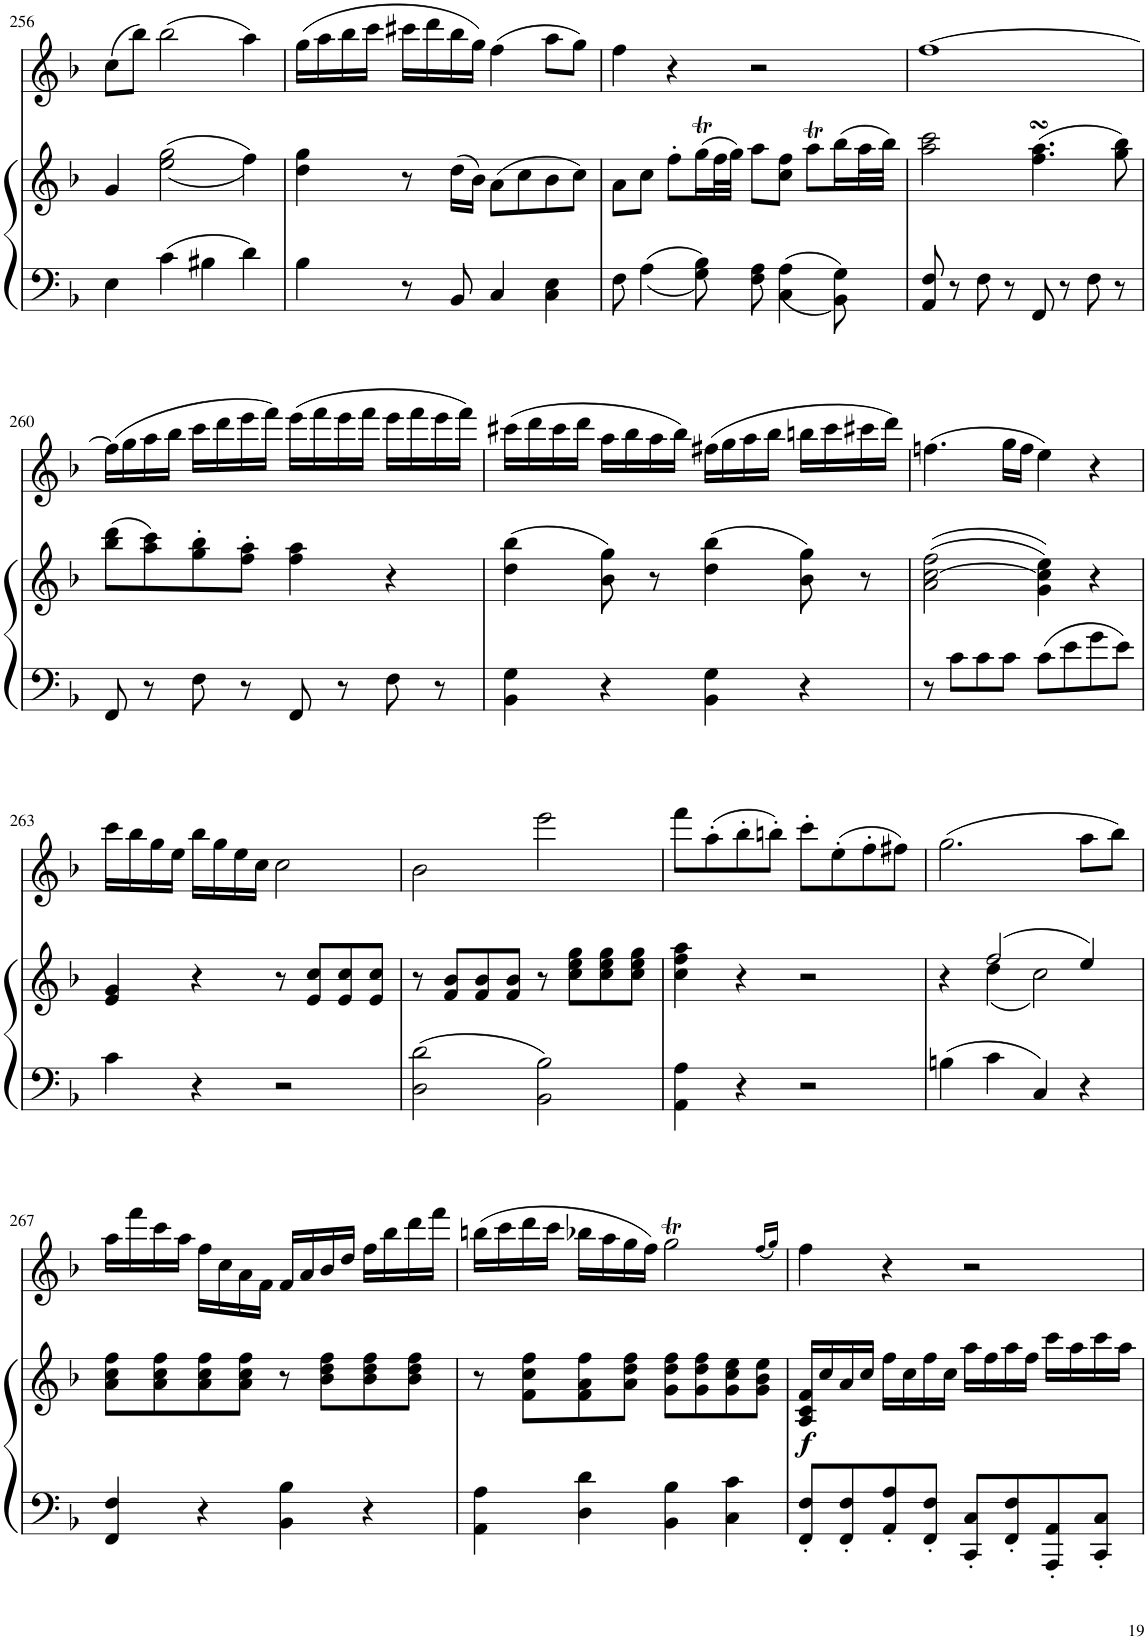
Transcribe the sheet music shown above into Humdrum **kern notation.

**kern	**kern	**dynam	**kern
*part2	*part2	*part2	*part1
*staff3	*staff2	*staff2/3	*staff1
*I"Piano	*	*	*I"Alto Recorder
*I'Pno	*	*	*I'Rec
!!LO:PB:g=z
*clefF4	*clefG2	*	*clefG2
*k[b-]	*k[b-]	*	*k[b-]
*M4/4	*M4/4	*	*M4/4
*met(c)	*met(c)	*	*met(c)
=256	=256	=256	=256
4E\	4g/	.	(8cc\L
.	.	.	8bb-\J)
4c\	(<(2ee\ 2gg\	.	(2bb-\
4B#X\	.	.	.
4d\	4ff\))	.	4aa\)
=257	=257	=257	=257
4B-\	4dd\ 4gg\	.	(16gg\LL
.	.	.	16aa\
.	.	.	16bb-\
.	.	.	16ccc\JJ
8r	8r	.	16ccc#X\LL
.	.	.	16ddd\
8BB-/	(16dd\LL	.	16bb-\
.	16b-\JJ)	.	16gg\JJ)
4C/	(8a\L	.	(4ff\
.	8cc\	.	.
4C\ 4E\	8b-\	.	8aa\L
.	8cc\J)	.	8gg\J)
=258	=258	=258	=258
8F\	8a\L	.	4ff\
4A\	8cc\J	.	.
.	8ff'\L	.	4r
8G\ 8B-\	(16ggT\L	.	.
.	32ff\L	.	.
.	32gg\JJJ)	.	.
8F\ 8A\	8aa\L	.	2r
4C\ 4A\	8cc\ 8ff\J	.	.
.	8aat\L	.	.
8BB-\ 8G\	(16bb-\L	.	.
.	32aa\L	.	.
.	32bb-\JJJ)	.	.
=259	=259	=259	=259
8AA/ 8F/	2aa\ 2ccc\	.	[1ff
8r	.	.	.
8F\	.	.	.
8r	.	.	.
8FF/	(4.ff\sSSS 4.aa\sSSS	.	.
8r	.	.	.
8F\	.	.	.
8r	8gg\ 8bb-\)	.	.
!!LO:LB:g=z
=260	=260	=260	=260
8FF/	(8bb-\ 8ddd\L	.	(16ff\LL]
.	.	.	16gg\
8r	8aa\ 8ccc\)	.	16aa\
.	.	.	16bb-\JJ
8F\	8gg\' 8bb-\'	.	16ccc\LL
.	.	.	16ddd\
8r	8ff\' 8aa\'J	.	16eee\
.	.	.	16fff\JJ)
8FF/	4ff\ 4aa\	.	(16eee\LL
.	.	.	16fff\
8r	.	.	16eee\
.	.	.	16fff\JJ
8F\	4r	.	16eee\LL
.	.	.	16fff\
8r	.	.	16eee\
.	.	.	16fff\JJ)
=261	=261	=261	=261
4BB-\ 4G\	(4dd\ 4bb-\	.	(16ccc#X\LL
.	.	.	16ddd\
.	.	.	16ccc#\
.	.	.	16ddd\JJ
4r	8b-\ 8gg\)	.	16aa\LL
.	.	.	16bb-\
.	8r	.	16aa\
.	.	.	16bb-\JJ)
4BB-\ 4G\	(4dd\ 4bb-\	.	(16ff#X\LL
.	.	.	16gg\
.	.	.	16aa\
.	.	.	16bb-\JJ
4r	8b-\ 8gg\)	.	16bbn\LL
.	.	.	16ccc#\
.	8r	.	16ccc#X\
.	.	.	16ddd\JJ)
=262	=262	=262	=262
8r	((>2a\ [2cc\ 2ff\	.	(4.ffn\
8c\L	.	.	.
8c\	.	.	.
8c\J	.	.	16gg\LL
.	.	.	16ff\JJ
8c\L	4g\ 4cc\] 4ee\))	.	4ee\)
8e\	.	.	.
8g\	4r	.	4r
8e\J	.	.	.
!!LO:LB:g=z
=263	=263	=263	=263
4c\	4e/ 4g/	.	16ccc\LL
.	.	.	16bb-\
.	.	.	16gg\
.	.	.	16ee\JJ
4r	4r	.	16bb-\LL
.	.	.	16gg\
.	.	.	16ee\
.	.	.	16cc\JJ
2r	8r	.	2cc\
.	8e/ 8cc/L	.	.
.	8e/ 8cc/	.	.
.	8e/ 8cc/J	.	.
=264	=264	=264	=264
2D\ 2d\	8r	.	2b-\
.	8f/ 8b-/L	.	.
.	8f/ 8b-/	.	.
.	8f/ 8b-/J	.	.
2BB-\ 2B-\	8r	.	2eee\
.	8cc\ 8ee\ 8gg\L	.	.
.	8cc\ 8ee\ 8gg\	.	.
.	8cc\ 8ee\ 8gg\J	.	.
=265	=265	=265	=265
4AA\ 4A\	4cc\ 4ff\ 4aa\	.	8fff\L
.	.	.	(8aa'\
4r	4r	.	8bb-'\
.	.	.	8bbn'\J)
2r	2r	.	8ccc'\L
.	.	.	(8ee'\
.	.	.	8ff'\
.	.	.	8ff#X\J)
=266	=266	=266	=266
*	*^	*	*
4Bn\	4r	4ryy	.	(2.gg\
4c\	(2ff/	(4dd\	.	.
4C/	.	2cc\)	.	.
4r	4ee/)	.	.	8aa\L
.	.	.	.	8bb-\J)
*	*v	*v	*	*
!!LO:LB:g=z
=267	=267	=267	=267
4FF/ 4F/	8a\ 8cc\ 8ff\L	.	16aa\LL
.	.	.	16fff\
.	8a\ 8cc\ 8ff\	.	16ccc\
.	.	.	16aa\JJ
4r	8a\ 8cc\ 8ff\	.	16ff\LL
.	.	.	16cc\
.	8a\ 8cc\ 8ff\J	.	16a\
.	.	.	16f\JJ
4BB-\ 4B-\	8r	.	16f/LL
.	.	.	16a/
.	8b-\ 8dd\ 8ff\L	.	16b-/
.	.	.	16dd/JJ
4r	8b-\ 8dd\ 8ff\	.	16ff\LL
.	.	.	16bb-\
.	8b-\ 8dd\ 8ff\J	.	16ddd\
.	.	.	16fff\JJ
=268	=268	=268	=268
4AA\ 4A\	8r	.	(16bbn\LL
.	.	.	16ccc\
.	8f\ 8cc\ 8ff\L	.	16ddd\
.	.	.	16ccc\JJ
4D\ 4d\	8f\ 8a\ 8ff\	.	16bb-X\LL
.	.	.	16aa\
.	8a\ 8dd\ 8ff\J	.	16gg\
.	.	.	16ff\JJ)
4BB-\ 4B-\	8g\ 8dd\ 8ff\L	.	2ggT\
.	8g\ 8dd\ 8ff\	.	.
4C\ 4c\	8g\ 8cc\ 8ee\	.	.
.	8g\ 8b-\ 8ee\J	.	.
.	.	.	(16qff/LL
.	.	.	16qgg/JJ)
=269	=269	=269	=269
!	!	!LO:DY:b	!
8FF/' 8F/'L	16A/ 16c/ 16f/LL	f	4ff\
.	16cc/	.	.
8FF/' 8F/'	16a/	.	.
.	16cc/JJ	.	.
8AA/' 8A/'	16ff\LL	.	4r
.	16cc\	.	.
8FF/' 8F/'J	16ff\	.	.
.	16cc\JJ	.	.
8CC/' 8C/'L	16aa\LL	.	2r
.	16ff\	.	.
8FF/' 8F/'	16aa\	.	.
.	16ff\JJ	.	.
8AAA/' 8AA/'	16ccc\LL	.	.
.	16aa\	.	.
8CC/' 8C/'J	16ccc\	.	.
.	16aa\JJ	.	.
=	=	=	=
*-	*-	*-	*-
